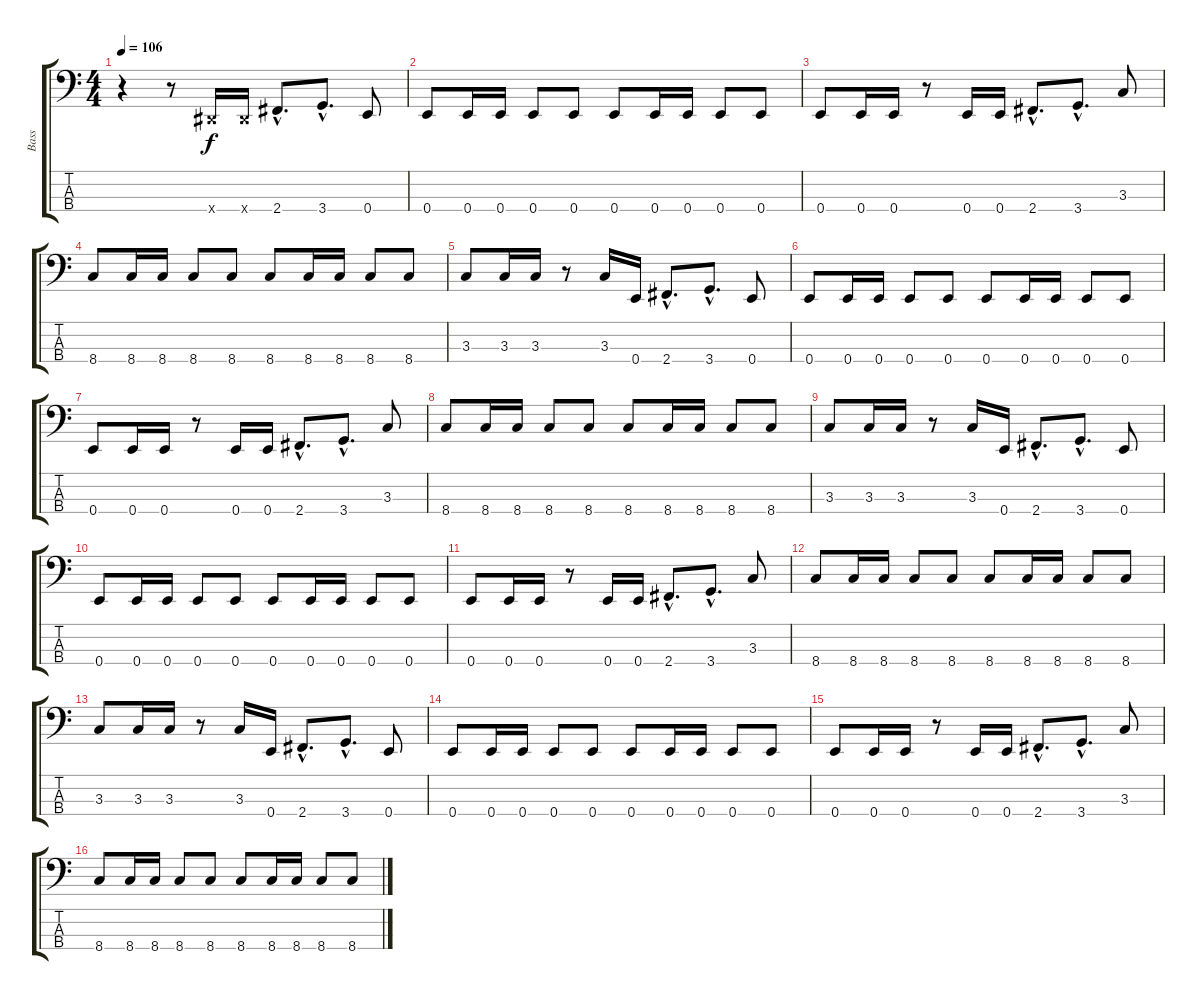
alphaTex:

\track ("Bass" "Bass") {instrument electricbassfinger}
\staff {score tabs}
\tuning (G2 D2 A1 E1) {hide}
\ts (4 4)
\tempo 106
\clef f4
\ks c
r.4{dy f} r.8 -1.4{x}.16 -1.4{x}.16 2.4{hac}.8{d} 3.4{hac}.8{d} 0.4.8 |
0.4.8 0.4.16 0.4.16 0.4.8 0.4.8 0.4.8 0.4.16 0.4.16 0.4.8 0.4.8 |
0.4.8 0.4.16 0.4.16 r.8 0.4.16 0.4.16 2.4{hac}.8{d} 3.4{hac}.8{d} 3.3.8 |
8.4.8 8.4.16 8.4.16 8.4.8 8.4.8 8.4.8 8.4.16 8.4.16 8.4.8 8.4.8 |
3.3.8 3.3.16 3.3.16 r.8 3.3.16 0.4.16 2.4{hac}.8{d} 3.4{hac}.8{d} 0.4.8 |
0.4.8 0.4.16 0.4.16 0.4.8 0.4.8 0.4.8 0.4.16 0.4.16 0.4.8 0.4.8 |
0.4.8 0.4.16 0.4.16 r.8 0.4.16 0.4.16 2.4{hac}.8{d} 3.4{hac}.8{d} 3.3.8 |
8.4.8 8.4.16 8.4.16 8.4.8 8.4.8 8.4.8 8.4.16 8.4.16 8.4.8 8.4.8 |
3.3.8 3.3.16 3.3.16 r.8 3.3.16 0.4.16 2.4{hac}.8{d} 3.4{hac}.8{d} 0.4.8 |
0.4.8 0.4.16 0.4.16 0.4.8 0.4.8 0.4.8 0.4.16 0.4.16 0.4.8 0.4.8 |
0.4.8 0.4.16 0.4.16 r.8 0.4.16 0.4.16 2.4{hac}.8{d} 3.4{hac}.8{d} 3.3.8 |
8.4.8 8.4.16 8.4.16 8.4.8 8.4.8 8.4.8 8.4.16 8.4.16 8.4.8 8.4.8 |
3.3.8 3.3.16 3.3.16 r.8 3.3.16 0.4.16 2.4{hac}.8{d} 3.4{hac}.8{d} 0.4.8 |
0.4.8 0.4.16 0.4.16 0.4.8 0.4.8 0.4.8 0.4.16 0.4.16 0.4.8 0.4.8 |
0.4.8 0.4.16 0.4.16 r.8 0.4.16 0.4.16 2.4{hac}.8{d} 3.4{hac}.8{d} 3.3.8 |
8.4.8 8.4.16 8.4.16 8.4.8 8.4.8 8.4.8 8.4.16 8.4.16 8.4.8 8.4.8
